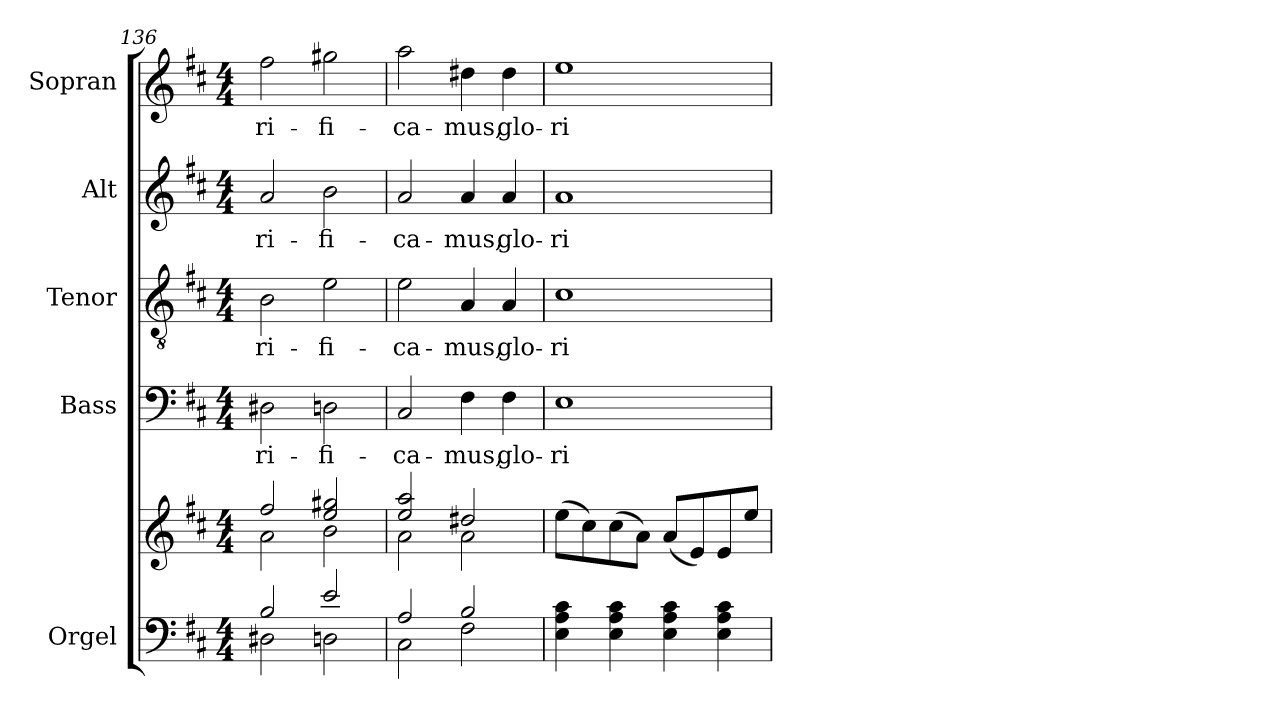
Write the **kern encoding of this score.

**kern	**kern	**kern	**text	**kern	**text	**kern	**text	**kern	**text
*part5	*part5	*part4	*part4	*part3	*part3	*part2	*part2	*part1	*part1
*staff6	*staff5	*staff4	*staff4	*staff3	*staff3	*staff2	*staff2	*staff1	*staff1
*I"Orgel	*	*I"Bass	*	*I"Tenor	*	*I"Alt	*	*I"Sopran	*
*I'Org.	*	*I'B	*	*I'T	*	*I'A	*	*I'S	*
*clefF4	*clefG2	*clefF4	*	*clefGv2	*	*clefG2	*	*clefG2	*
*k[f#c#]	*k[f#c#]	*k[f#c#]	*	*k[f#c#]	*	*k[f#c#]	*	*k[f#c#]	*
*D:	*D:	*D:	*	*D:	*	*D:	*	*D:	*
*M4/4	*M4/4	*M4/4	*	*M4/4	*	*M4/4	*	*M4/4	*
=136	=136	=136	=136	=136	=136	=136	=136	=136	=136
*^	*^	*	*	*	*	*	*	*	*
!	!	!	!	!	!LO:LY:b	!	!LO:LY:b	!	!LO:LY:b	!	!LO:LY:b
2B/	2D#X\	2ff#/	2a\	2D#X\	-ri-	2B\	-ri-	2a/	-ri-	2ff#\	-ri-
!	!	!	!	!	!LO:LY:b	!	!LO:LY:b	!	!LO:LY:b	!	!LO:LY:b
2e/	2Dn\	2ee/ 2gg#X/	2b\	2Dn\	-fi-	2e\	-fi-	2b\	-fi-	2gg#X\	-fi-
!!LO:PB:g=z
=137	=137	=137	=137	=137	=137	=137	=137	=137	=137	=137	=137
!	!	!	!	!	!LO:LY:b	!	!LO:LY:b	!	!LO:LY:b	!	!LO:LY:b
2A/	2C#\	2ee/ 2aa/	2a\	2C#/	-ca-	2e\	-ca-	2a/	-ca-	2aa\	-ca-
!	!	!	!	!	!LO:LY:b	!	!LO:LY:b	!	!LO:LY:b	!	!LO:LY:b
2B/	2F#\	2dd#X/	2a\	4F#\	-mus,	4A/	-mus,	4a/	-mus,	4dd#X\	-mus,
!	!	!	!	!	!LO:LY:b	!	!LO:LY:b	!	!LO:LY:b	!	!LO:LY:b
.	.	.	.	4F#\	glo-	4A/	glo-	4a/	glo-	4dd#\	glo-
*v	*v	*	*	*	*	*	*	*	*	*	*
*	*v	*v	*	*	*	*	*	*	*	*
=138	=138	=138	=138	=138	=138	=138	=138	=138	=138
!	!	!	!LO:LY:b	!	!LO:LY:b	!	!LO:LY:b	!	!LO:LY:b
4E\ 4A\ 4c#\	(>8ee\L	1E	-ri-	1c#	-ri-	1a	-ri-	1ee	-ri-
.	8cc#\)	.	.	.	.	.	.	.	.
4E\ 4A\ 4c#\	(>8cc#\	.	.	.	.	.	.	.	.
.	8a\J)	.	.	.	.	.	.	.	.
4E\ 4A\ 4c#\	(<8a/L	.	.	.	.	.	.	.	.
.	8e/)	.	.	.	.	.	.	.	.
4E\ 4A\ 4c#\	8e/	.	.	.	.	.	.	.	.
.	8ee/J	.	.	.	.	.	.	.	.
=	=	=	=	=	=	=	=	=	=
*-	*-	*-	*-	*-	*-	*-	*-	*-	*-
